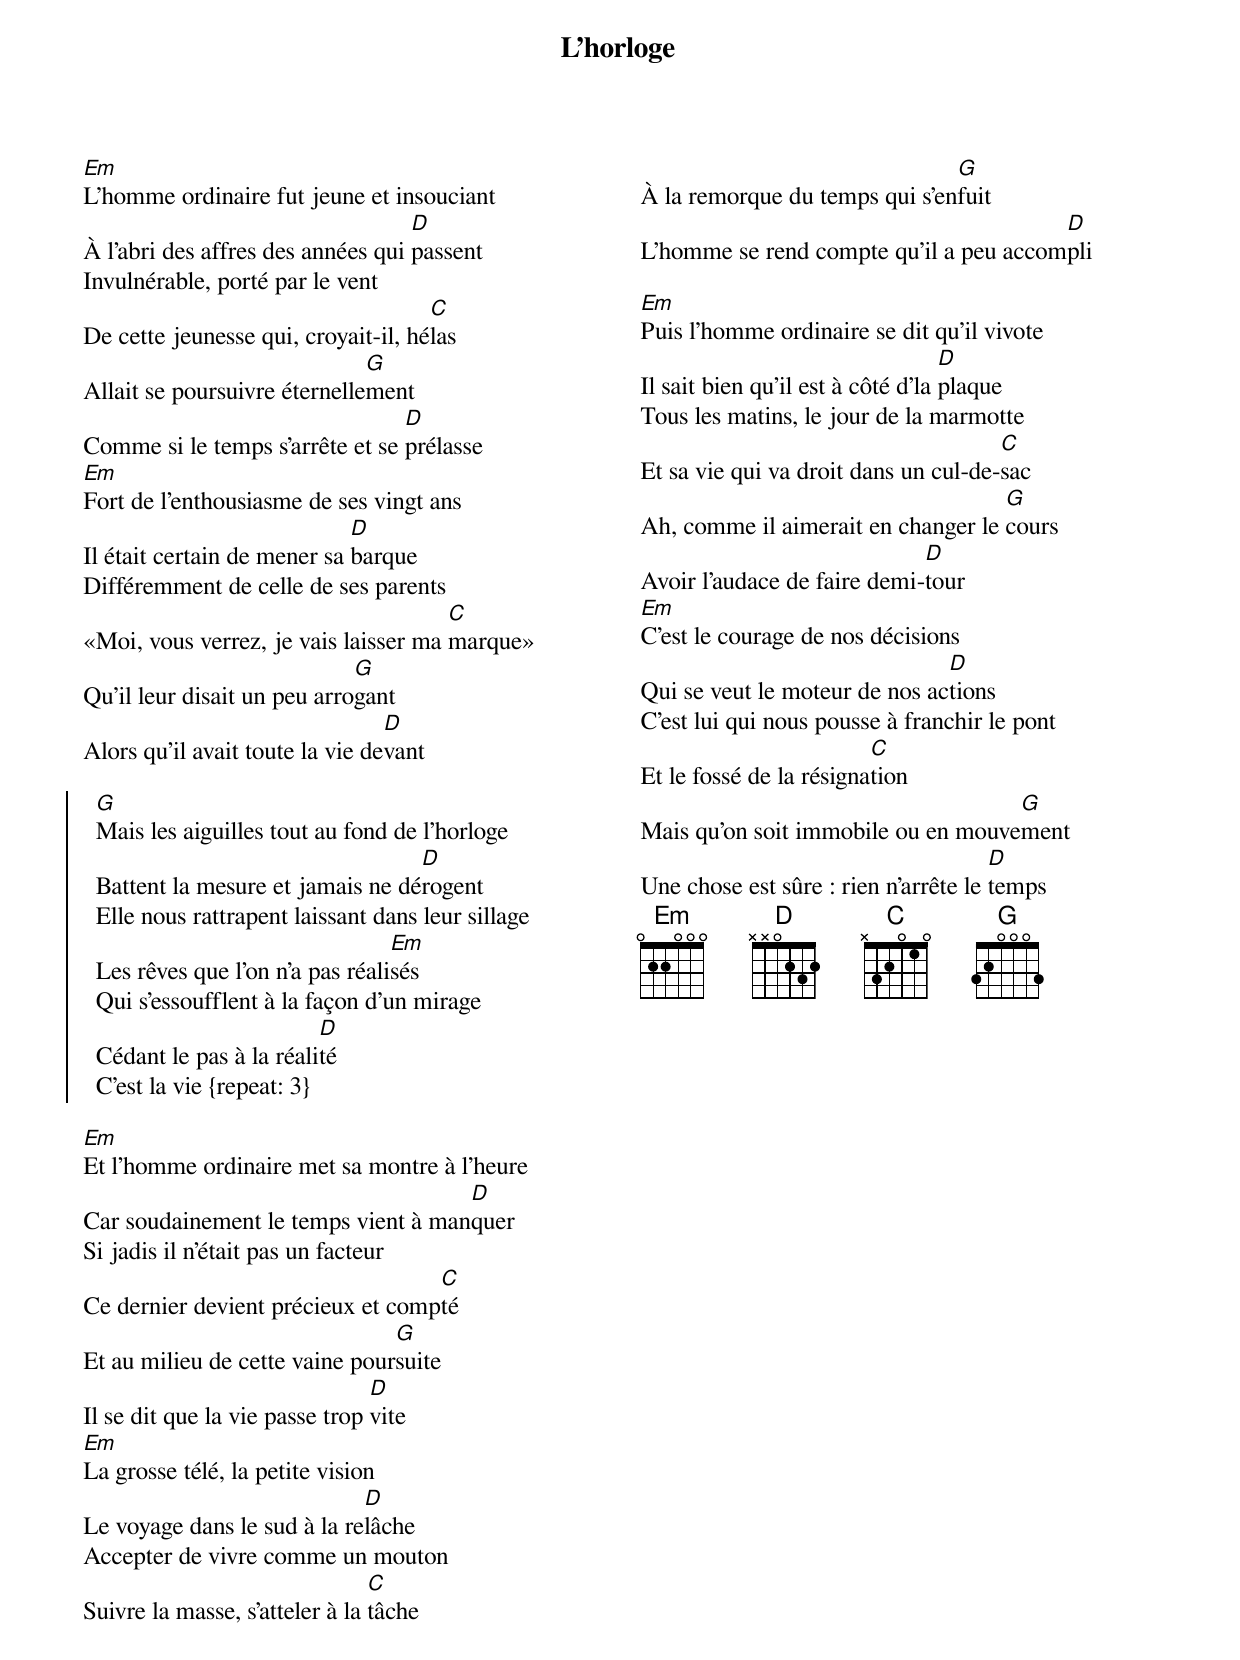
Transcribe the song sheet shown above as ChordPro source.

{title: L'horloge}
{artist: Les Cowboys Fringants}
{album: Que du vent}
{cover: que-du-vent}
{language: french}
{columns: 2}
{define: Em frets 0 2 2 0 0 0}
{define: D frets X X 0 2 3 2}
{define: C frets X 3 2 0 1 0}
{define: G frets 3 2 0 0 0 3}

[Em]L'homme ordinaire fut jeune et insouciant
À l'abri des affres des années qui [D]passent
Invulnérable, porté par le vent
De cette jeunesse qui, croyait-il, hé[C]las
Allait se poursuivre éternelle[G]ment
Comme si le temps s'arrête et se [D]prélasse
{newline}
[Em]Fort de l'enthousiasme de ses vingt ans
Il était certain de mener sa [D]barque
Différemment de celle de ses parents
«Moi, vous verrez, je vais laisser ma [C]marque»
Qu'il leur disait un peu arro[G]gant
Alors qu'il avait toute la vie de[D]vant

{start_of_chorus}
  [G]Mais les aiguilles tout au fond de l'horloge
  Battent la mesure et jamais ne dé[D]rogent
  Elle nous rattrapent laissant dans leur sillage
  Les rêves que l'on n'a pas réali[Em]sés
  Qui s'essoufflent à la façon d'un mirage
  Cédant le pas à la réali[D]té
  C'est la vie {repeat: 3}
{end_of_chorus}

[Em]Et l'homme ordinaire met sa montre à l'heure
Car soudainement le temps vient à man[D]quer
Si jadis il n'était pas un facteur
Ce dernier devient précieux et comp[C]té
Et au milieu de cette vaine pour[G]suite
Il se dit que la vie passe trop [D]vite
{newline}
[Em]La grosse télé, la petite vision
Le voyage dans le sud à la re[D]lâche
Accepter de vivre comme un mouton
Suivre la masse, s'atteler à la [C]tâche
À la remorque du temps qui s'en[G]fuit
L'homme se rend compte qu'il a peu accom[D]pli

[Em]Puis l'homme ordinaire se dit qu'il vivote
Il sait bien qu'il est à côté d'la [D]plaque
Tous les matins, le jour de la marmotte
Et sa vie qui va droit dans un cul-de-[C]sac
Ah, comme il aimerait en changer le [G]cours
Avoir l'audace de faire demi-[D]tour
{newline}
[Em]C'est le courage de nos décisions
Qui se veut le moteur de nos ac[D]tions
C'est lui qui nous pousse à franchir le pont
Et le fossé de la résigna[C]tion
Mais qu'on soit immobile ou en mouve[G]ment
Une chose est sûre : rien n'arrête le [D]temps
